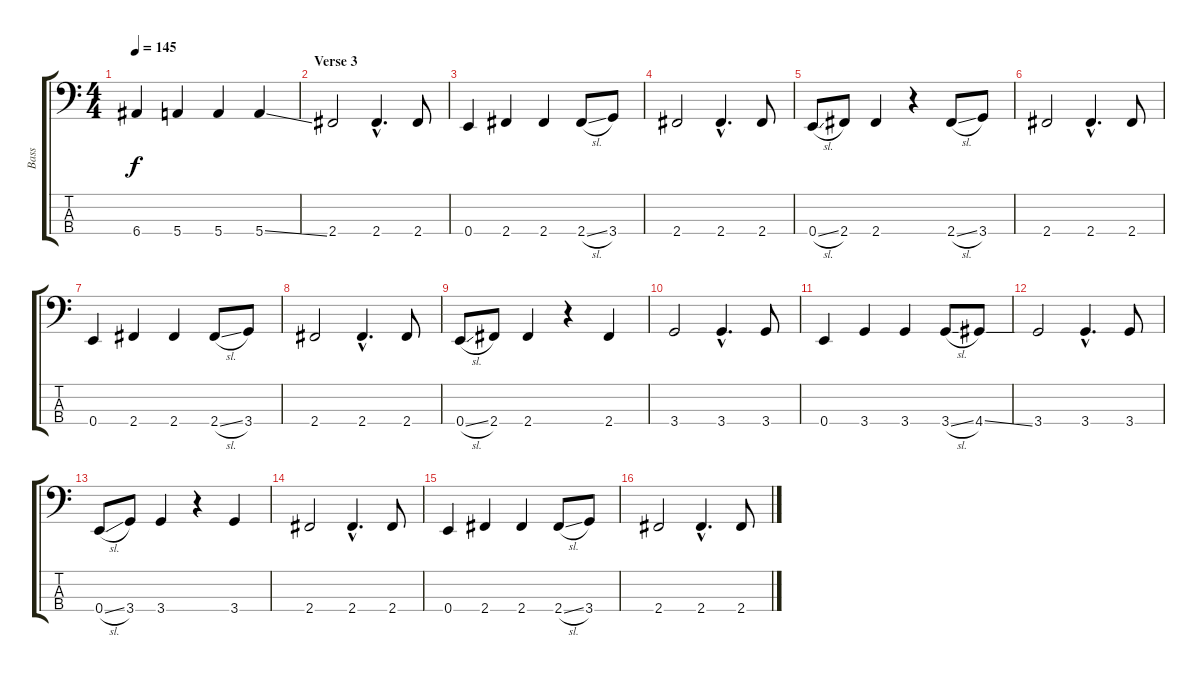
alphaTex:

\track ("Bass" "Bass") {instrument electricbasspick}
\staff {score tabs}
\tuning (G2 D2 A1 E1) {hide}
\ts (4 4)
\tempo 145
\clef f4
\ks c
6.4.4{dy f} 5.4.4 5.4.4 5.4{ss}.4 |
\section ("" "Verse 3")
2.4.2 2.4{hac}.4{d} 2.4.8 |
0.4.4 2.4.4 2.4.4 2.4{sl}.8 3.4.8 |
2.4.2 2.4{hac}.4{d} 2.4.8 |
0.4{sl}.8 2.4.8 2.4.4 r.4 2.4{sl}.8 3.4.8 |
2.4.2 2.4{hac}.4{d} 2.4.8 |
0.4.4 2.4.4 2.4.4 2.4{sl}.8 3.4.8 |
2.4.2 2.4{hac}.4{d} 2.4.8 |
0.4{sl}.8 2.4.8 2.4.4 r.4 2.4.4 |
3.4.2 3.4{hac}.4{d} 3.4.8 |
0.4.4 3.4.4 3.4.4 3.4{sl}.8 4.4{ss}.8 |
3.4.2 3.4{hac}.4{d} 3.4.8 |
0.4{sl}.8 3.4.8 3.4.4 r.4 3.4.4 |
2.4.2 2.4{hac}.4{d} 2.4.8 |
0.4.4 2.4.4 2.4.4 2.4{sl}.8 3.4.8 |
2.4.2 2.4{hac}.4{d} 2.4.8
